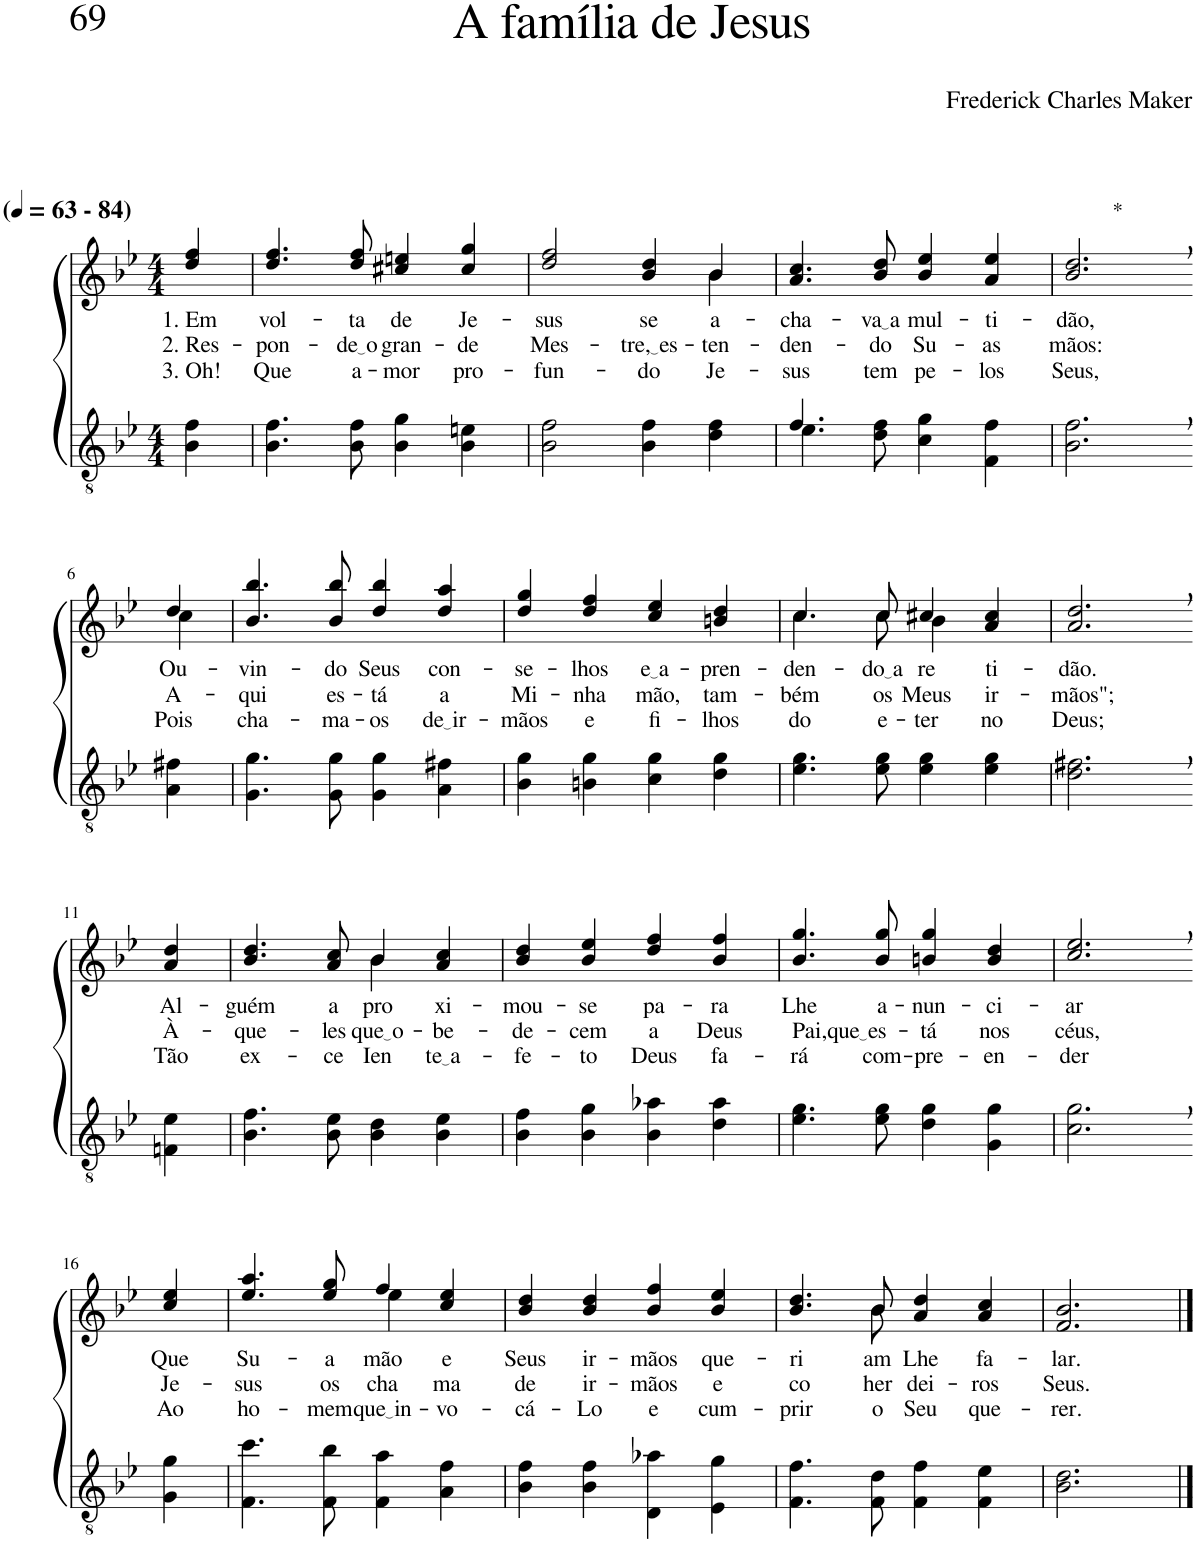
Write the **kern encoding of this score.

**kern	**kern	**text	**text	**text
*part2	*part1	*part1	*part1	*part1
*staff2	*staff1	*staff1	*staff1	*staff1
*I"Parte III e IV	*I"Parte I e II	*	*	*
*clefGv2	*clefG2	*	*	*
*Trd5c9	*Trd5c9	*	*	*
*k[b-e-]	*k[b-e-]	*	*	*
*M4/4	*M4/4	*	*	*
*MM63	*MM63	*	*	*
=1	=1	=1	=1	=1
!	!LO:TX:a:B:t=(	!	!	!
!	!LO:TX:a:B:t=- 84)	!	!	!
!	!	!LO:LY:b	!LO:LY:b	!LO:LY:b
4B-\ 4f\	4dd/ 4ff/	1. Em	2. Res-	3. Oh!
=2	=2	=2	=2	=2
!	!	!LO:LY:b	!LO:LY:b	!LO:LY:b
4.B-\ 4.f\	4.dd/ 4.ff/	vol-	-pon-	Que
!	!	!LO:LY:b	!LO:LY:b	!LO:LY:b
8B-\ 8f\	8dd/ 8ff/	-ta	de o	a-
!	!	!LO:LY:b	!LO:LY:b	!LO:LY:b
4B-\ 4g\	4cc#X/ 4een/	de	gran-	-mor
!	!	!LO:LY:b	!LO:LY:b	!LO:LY:b
4B-\ 4en\	4cc#/ 4gg/	Je-	-de	pro-
=3	=3	=3	=3	=3
!	!	!LO:LY:b	!LO:LY:b	!LO:LY:b
*	*^	*	*	*
2B-\ 2f\	2dd/ 2ff/	2.ryy	-sus	Mes-	-fun-
!	!	!	!LO:LY:b	!LO:LY:b	!LO:LY:b
4B-\ 4f\	4b-/ 4dd/	.	se	tre, es	-do
!	!	!	!	!LO:LY:b	!
!	!	!	!LO:LY:b	!	!LO:LY:b
4d\ 4f\	4b-/	4b-\	a-	.	Je-
=4	=4	=4	=4	=4	=4
*^	*	*	*	*	*
!	!	!	!	!LO:LY:b	!LO:LY:b	!LO:LY:b
*	*	*v	*v	*	*	*
4.f/	4.e-\	4.a/ 4.cc/	-cha-	-den-	-sus
!	!	!	!LO:LY:b	!LO:LY:b	!LO:LY:b
2ryy	8d\ 8f\	8b-/ 8dd/	va a	-do	tem
!	!	!	!LO:LY:b	!LO:LY:b	!LO:LY:b
.	4c\ 4g\	4b-/ 4ee-/	mul-	Su-	pe-
!	!	!	!LO:LY:b	!LO:LY:b	!LO:LY:b
.	4F\ 4f\	4a/ 4ee-/	-ti-	-as	-los
8ryy	.	.	.	.	.
*v	*v	*	*	*	*
=5	=5	=5	=5	=5
!	!LO:TX:a:t=*	!	!	!
!	!	!LO:LY:b	!LO:LY:b	!LO:LY:b
2.B-\, 2.f\,	2.b-/, 2.dd/,	-dão,	mãos:	Seus,
!!LO:LB:g=z
=6-	=6-	=6-	=6-	=6-
*	*^	*	*	*
!	!	!	!LO:LY:b	!LO:LY:b	!LO:LY:b
4A\ 4f#X\	4dd/	4cc\	Ou-	A-	Pois
=7	=7	=7	=7	=7	=7
!	!	!	!LO:LY:b	!LO:LY:b	!LO:LY:b
*	*v	*v	*	*	*
4.G\ 4.g\	4.b-/ 4.bb-/	-vin-	-qui	cha-
!	!	!LO:LY:b	!LO:LY:b	!LO:LY:b
8G\ 8g\	8b-/ 8bb-/	-do	es-	-ma-
!	!	!LO:LY:b	!LO:LY:b	!LO:LY:b
4G\ 4g\	4dd/ 4bb-/	Seus	-tá	-os
!	!	!LO:LY:b	!LO:LY:b	!LO:LY:b
4A\ 4f#X\	4dd/ 4aa/	con-	a	de ir
=8	=8	=8	=8	=8
!	!	!LO:LY:b	!LO:LY:b	!LO:LY:b
4B-\ 4g\	4dd/ 4gg/	-se-	Mi-	-mãos
!	!	!LO:LY:b	!LO:LY:b	!LO:LY:b
4Bn\ 4g\	4dd/ 4ff/	-lhos	-nha	e
!	!	!LO:LY:b	!LO:LY:b	!LO:LY:b
4c\ 4g\	4cc/ 4ee-/	e a	mão,	fi-
!	!	!LO:LY:b	!LO:LY:b	!LO:LY:b
4d\ 4g\	4bn/ 4dd/	-pren-	tam-	-lhos
=9	=9	=9	=9	=9
!	!	!LO:LY:b	!LO:LY:b	!LO:LY:b
*	*^	*	*	*
4.e-\ 4.g\	4.cc\	4.cc/	-den-	-bém	do
!	!	!	!LO:LY:b	!LO:LY:b	!LO:LY:b
8e-\ 8g\	8cc\	8cc/	do a	os	e-
!	!	!	!LO:LY:b	!LO:LY:b	!LO:LY:b
4e-\ 4g\	4b-\	4cc#X/	re-	Meus	-ter-
!	!	!	!LO:LY:b	!LO:LY:b	!LO:LY:b
4e-\ 4g\	4ryy	4a/ 4cc#/	-ti-	ir-	-no
=10	=10	=10	=10	=10	=10
!	!	!	!LO:LY:b	!LO:LY:b	!LO:LY:b
*	*v	*v	*	*	*
2.d\, 2.f#X\,	2.a/, 2.dd/,	-dão.	-mãos";	Deus;
!!LO:LB:g=z
=11-	=11-	=11-	=11-	=11-
!	!	!LO:LY:b	!LO:LY:b	!LO:LY:b
4Fn\ 4e-\	4a/ 4dd/	Al-	À-	Tão
=12	=12	=12	=12	=12
!	!	!LO:LY:b	!LO:LY:b	!LO:LY:b
*	*^	*	*	*
4.B-\ 4.f\	4.b-/ 4.dd/	2ryy	-guém	-que-	ex-
!	!	!	!LO:LY:b	!LO:LY:b	!LO:LY:b
8B-\ 8e-\	8a/ 8cc/	.	a-	-les	-ce-
!	!	!	!	!LO:LY:b	!
!	!	!	!LO:LY:b	!	!LO:LY:b
4B-\ 4d\	4b-/	4b-\	-pro-	.	-Ien-
!	!	!	!LO:LY:b	!LO:LY:b	!LO:LY:b
4B-\ 4e-\	4a/ 4cc/	4ryy	-xi-	-be-	te a
=13	=13	=13	=13	=13	=13
!	!	!	!LO:LY:b	!LO:LY:b	!LO:LY:b
*	*v	*v	*	*	*
4B-\ 4f\	4b-/ 4dd/	-mou-	-de-	-fe-
!	!	!LO:LY:b	!LO:LY:b	!LO:LY:b
4B-\ 4g\	4b-/ 4ee-/	-se	-cem	-to
!	!	!LO:LY:b	!LO:LY:b	!LO:LY:b
4B-\ 4a-X\	4dd/ 4ff/	pa-	a	Deus
!	!	!LO:LY:b	!LO:LY:b	!LO:LY:b
4d\ 4a-\	4b-/ 4ff/	-ra	Deus	fa-
=14	=14	=14	=14	=14
!	!	!LO:LY:b	!LO:LY:b	!LO:LY:b
4.e-\ 4.g\	4.b-/ 4.gg/	Lhe	Pai,que es	-rá
!	!	!LO:LY:b	!	!LO:LY:b
8e-\ 8g\	8b-/ 8gg/	a-	.	com-
!	!	!LO:LY:b	!LO:LY:b	!LO:LY:b
4d\ 4g\	4bn/ 4gg/	-nun-	tá	-pre-
!	!	!LO:LY:b	!LO:LY:b	!LO:LY:b
4G\ 4g\	4b/ 4dd/	-ci-	nos	-en-
=15	=15	=15	=15	=15
!	!	!LO:LY:b	!LO:LY:b	!LO:LY:b
2.c\, 2.g\,	2.cc/, 2.ee-/,	-ar	céus,	-der
!!LO:LB:g=z
=16-	=16-	=16-	=16-	=16-
!	!	!LO:LY:b	!LO:LY:b	!LO:LY:b
4G\ 4g\	4cc/ 4ee-/	Que	Je-	Ao
=17	=17	=17	=17	=17
!	!	!LO:LY:b	!LO:LY:b	!LO:LY:b
*	*^	*	*	*
4.F\ 4.cc\	4.ee-/ 4.aa/	2ryy	Su-	-sus	ho-
!	!	!	!LO:LY:b	!LO:LY:b	!LO:LY:b
8F\ 8b-\	8ee-/ 8gg/	.	-a	os	-mem
!	!	!	!	!	!LO:LY:b
!	!	!	!LO:LY:b	!LO:LY:b	!
4F\ 4a\	4ff/	4ee-\	mão	cha-	que in
!	!	!	!LO:LY:b	!LO:LY:b	!LO:LY:b
4A\ 4f\	4cc/ 4ee-/	4ryy	e	-ma	-vo-
=18	=18	=18	=18	=18	=18
!	!	!	!LO:LY:b	!LO:LY:b	!LO:LY:b
*	*v	*v	*	*	*
4B-\ 4f\	4b-/ 4dd/	Seus	de	-cá-
!	!	!LO:LY:b	!LO:LY:b	!LO:LY:b
4B-\ 4f\	4b-/ 4dd/	ir-	ir-	-Lo
!	!	!LO:LY:b	!LO:LY:b	!LO:LY:b
4D\ 4a-X\	4b-/ 4ff/	-mãos	-mãos	e
!	!	!LO:LY:b	!LO:LY:b	!LO:LY:b
4E-\ 4g\	4b-/ 4ee-/	que-	e	cum-
=19	=19	=19	=19	=19
!	!	!LO:LY:b	!LO:LY:b	!LO:LY:b
*	*^	*	*	*
4.F\ 4.f\	4.b-/ 4.dd/	4.ryy	-ri-	co-	-prir
!	!	!	!LO:LY:b	!LO:LY:b	!LO:LY:b
8F\ 8d\	8b-/	8b-\	-am	-her-	o
!	!	!	!LO:LY:b	!LO:LY:b	!LO:LY:b
4F\ 4f\	4a/ 4dd/	2ryy	Lhe	-dei-	Seu
!	!	!	!LO:LY:b	!LO:LY:b	!LO:LY:b
4F\ 4e-\	4a/ 4cc/	.	fa-	-ros	que-
*	*v	*v	*	*	*
=20	=20	=20	=20	=20
!	!	!LO:LY:b	!LO:LY:b	!LO:LY:b
2.B-\ 2.d\	2.f/ 2.b-/	-lar.	Seus.	-rer.
==	==	==	==	==
*-	*-	*-	*-	*-
